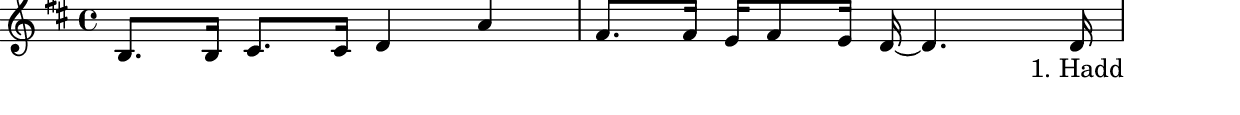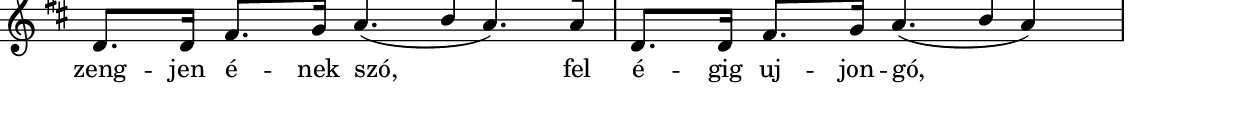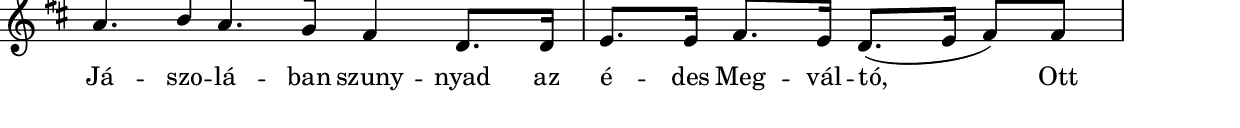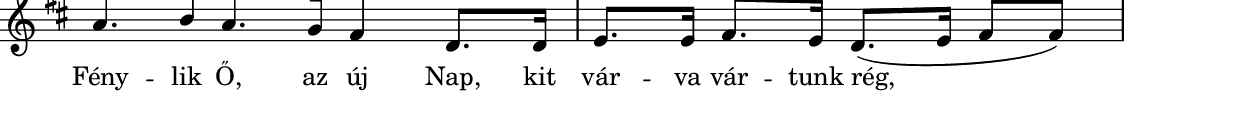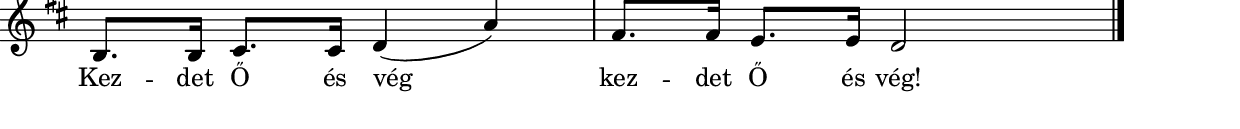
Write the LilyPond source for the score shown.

% MusicXML to Lilypond converter by Kovi

szovegAAA = \lyricmode {   \skip 4  \skip 4  \skip 4  \skip 4  \skip 4  \skip 4  \skip 4  \skip 4  \skip 4  \skip 4  \skip 4  \skip 4 "1. Hadd" "zeng" -- "jen" "é" -- "nek" "szó," "fel" "é" -- "gig" "uj" -- "jon" -- "gó," "Já" -- "szo" -- "lá" -- "ban" "szuny" -- "nyad" "az" "é" -- "des" "Meg" -- "vál" -- "tó," "Ott" "Fény" -- "lik" "Ő," "az" "új" "Nap," "kit" "vár" -- "va" "vár" -- "tunk" "rég," "Kez" -- "det" "Ő" "és" "vég" "kez" -- "det" "Ő" "és" "vég!"  }

% Analyzing...
% 1 parts
% 1 Staff
% forceBassClefActive = 
melody = {
% 70 notes in the part
% 1 voices

\new Staff
\new Voice {
% 70 notes
% 10 mesaures

% Measure 1
\clef "treble"
\key d \major
\time 4/4 
b8. b16 cis'8. cis'16 d'4 a'4 
% Measure 2
fis'8. fis'16 e'16 fis'8 e'16 d'16~ d'4. d'16 
% Measure 3
\break
d'8. d'16 fis'8. g'16 a'8. (b'16 a'8. )a'16 
% Measure 4
d'8. d'16 fis'8. g'16 a'8. (b'16 a'4 )
% Measure 5
\break
a'8. b'16 a'8. g'16 fis'4 d'8. d'16 
% Measure 6
e'8. e'16 fis'8. e'16 d'8. (e'16 fis'8 )fis'8 
% Measure 7
\break
a'8. b'16 a'8. g'16 fis'4 d'8. d'16 
% Measure 8
e'8. e'16 fis'8. e'16 d'8. (e'16 fis'8 fis'8 )
% Measure 9
\break
b8. b16 cis'8. cis'16 d'4 (a'4 )
% Measure 10
fis'8. fis'16 e'8. e'16 d'2 \bar "|." 
} % voice
\addlyrics { \szovegAAA }

} % melody


harmonies = \chordmode {
% 26 chords
\germanChords
b4:m a4 d4 a4 d4 a4 s16 d4 s8. d4 s4 a4 s4 d4 s4 a4 s4 a4 s4 d4 s4 a4 s4 d4 s4 a4 s4 d4 s4 a4 s4 d4 s4 b4:m a4 d4 a4 d4 a4 d4
}

\include "../../definitions.ly"
